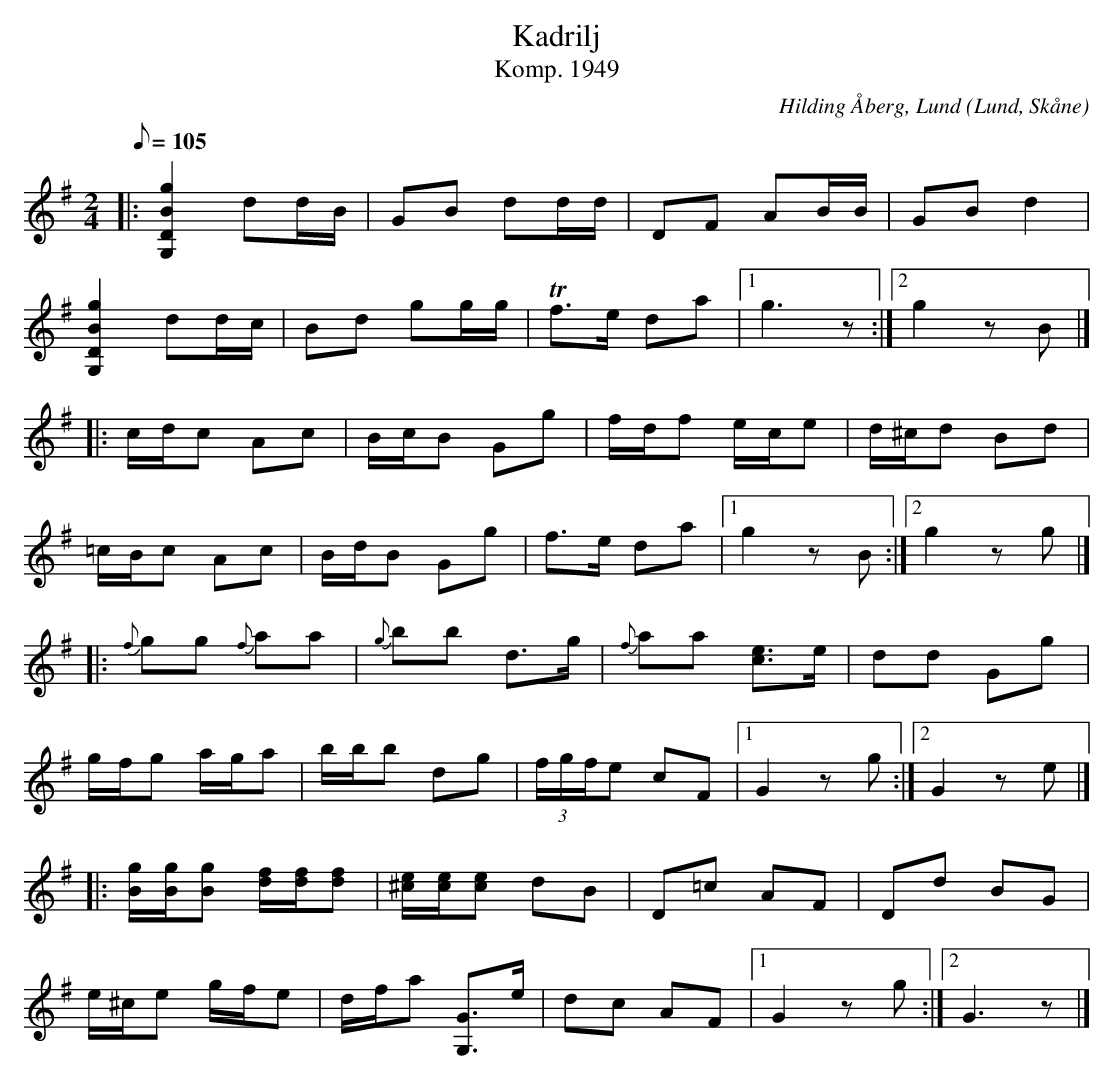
X:1
T:Kadrilj
T:Komp. 1949
C:Hilding Åberg, Lund
O:Lund, Skåne
M:2/4
L:1/9
Q:1/8=105
V:1 clef=G
K:G
|: [G,2D2B2g2] dd/B/ | GB dd/d/ | DF AB/B/ | GB d2 |
[G,2D2B2g2] dd/c/ | Bd gg/g/ | Tf>e da |1 g3 z :|2 g2 zB |]
|: c/d/c Ac | B/c/B Gg | f/d/f e/c/e | d/^c/d Bd |
=c/B/c Ac | B/d/B Gg | f>e da |1 g2 zB :|2 g2 zg |]
|: {f}gg {f}aa | {g}bb d>g | {f}aa [ce]>e | dd Gg |
g/f/g a/g/a | b/b/b dg | (3f/g/f/e cF |1 G2 zg :|2 G2 ze |]
|: [B/g/][B/g/][Bg] [d/f/][d/f/][df] | [^c/e/][c/e/][ce] dB | D=c AF | Dd BG |
e/^c/e g/f/e | d/f/a [G,G]>e | dc AF |1 G2 zg :|2 G3 z |]
